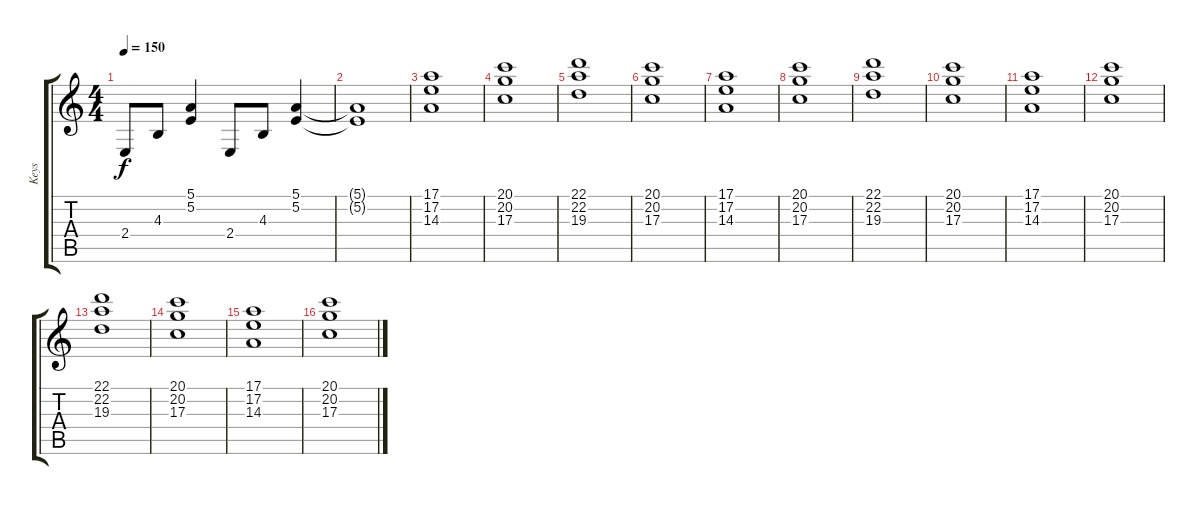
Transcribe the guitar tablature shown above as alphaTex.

\track ("Keys" "Keys") {instrument harpsichord}
\staff {score tabs}
\tuning (E4 B3 G3 D3 A2 E2) {hide}
\ts (4 4)
\tempo 150
\clef g2
\ks c
2.4.8{dy f} 4.3.8 (5.1 5.2).4 2.4.8 4.3.8 (5.1 5.2).4 |
(5.1{t} 5.2{t}).1 |
(17.1 17.2 14.3).1 |
(20.1 20.2 17.3).1 |
(22.1 22.2 19.3).1 |
(20.1 20.2 17.3).1 |
(17.1 17.2 14.3).1 |
(20.1 20.2 17.3).1 |
(22.1 22.2 19.3).1 |
(20.1 20.2 17.3).1 |
(17.1 17.2 14.3).1 |
(20.1 20.2 17.3).1 |
(22.1 22.2 19.3).1 |
(20.1 20.2 17.3).1 |
(17.1 17.2 14.3).1 |
(20.1 20.2 17.3).1
